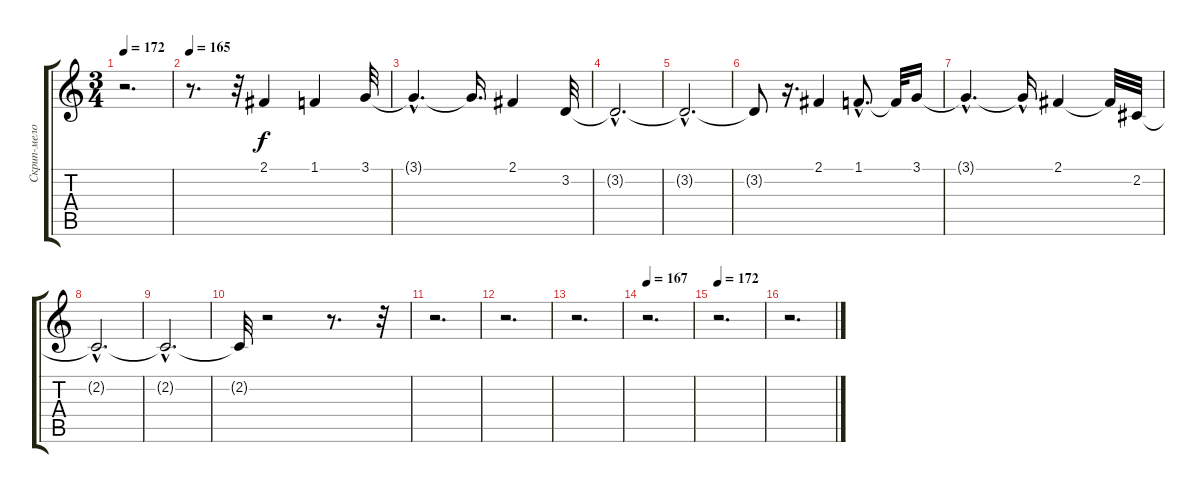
\track ("Скрип-мелодия" "Скрип-мело") {instrument synthstrings1}
\staff {score tabs}
\tuning (E4 B3 G3 D3 A2 E2) {hide}
\ts (3 4)
\tempo 172
\clef g2
\ks c
r.2{d dy f instrument synthstrings1} |
\tempo 165
r.8{d} r.32 2.1.4 1.1.4 3.1.32 |
3.1{hac t}.4{d} 3.1{t}.16{d} 2.1.4 3.2.32 |
3.2{hac t}.2{d} |
3.2{hac t}.2{d} |
3.2{t}.8 r.16{d} 2.1.4 1.1{hac}.8{d} 1.1{t}.32 3.1.16 |
3.1{hac t}.4{d} 3.1{hac t}.16 2.1.4 2.1{t}.32 2.2.32 |
2.2{hac t}.2{d} |
2.2{hac t}.2{d} |
2.2{t}.32 r.2 r.8{d} r.32 |
r.2{d} |
r.2{d} |
r.2{d} |
\tempo 167
r.2{d} |
\tempo 172
r.2{d} |
r.2{d}
